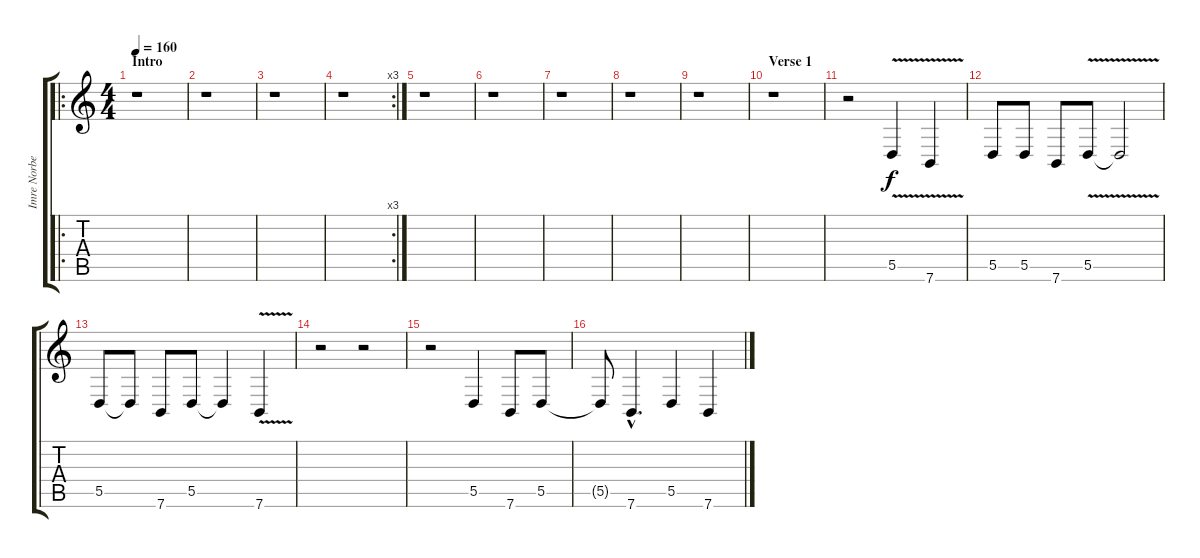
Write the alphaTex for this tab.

\track ("Imre Norbert" "Imre Norbe") {instrument englishhorn}
\staff {score tabs}
\tuning (E4 B3 G3 D3 A2 E2) {hide}
\ro
\ts (4 4)
\section ("" "Intro")
\tempo 160
\clef g2
\ks c
r.1{dy f instrument englishhorn} |
r.1 |
r.1 |
\rc 3
r.1 |
r.1 |
r.1 |
r.1 |
r.1 |
r.1 |
\section ("" "Verse 1")
r.1 |
r.2 5.5{v}.4 7.6{v}.4 |
5.5.8 5.5.8 7.6.8 5.5{v}.8 5.5{t}.2 |
5.5.8 5.5{t}.8 7.6.8 5.5.8 5.5{t}.4 7.6{v}.4 |
r.2 r.2 |
r.2 5.5.4 7.6.8 5.5.8 |
5.5{t}.8 7.6{hac}.4{d} 5.5.4 7.6.4
